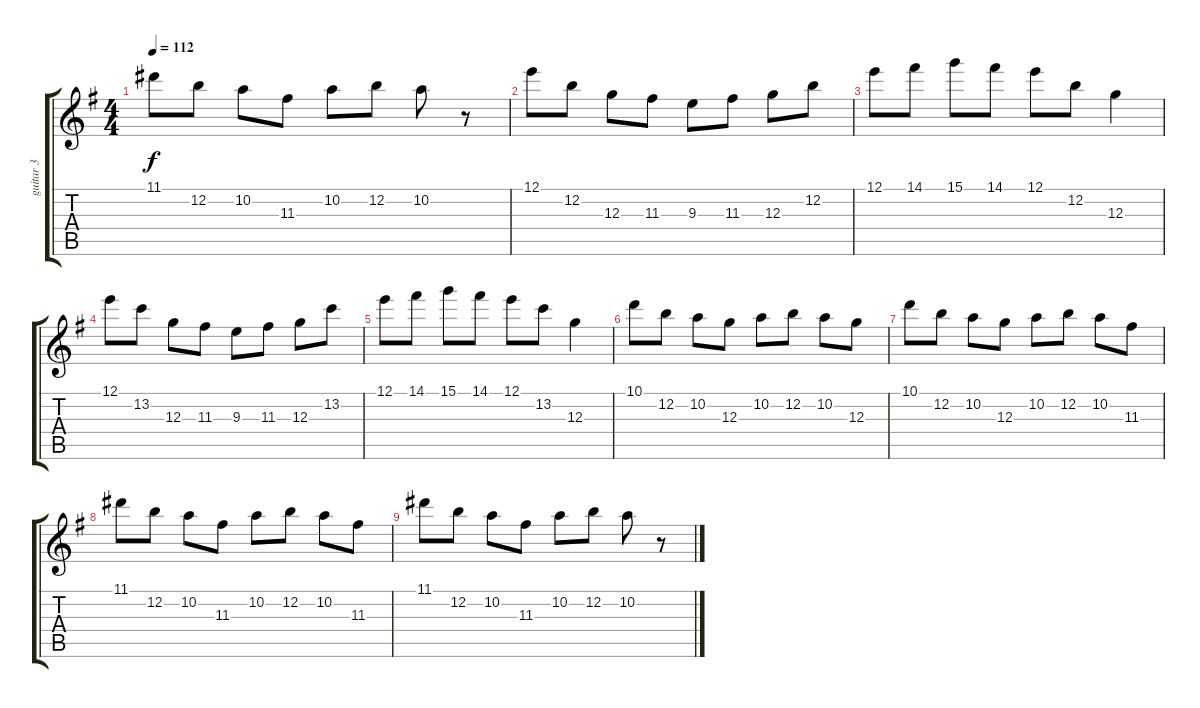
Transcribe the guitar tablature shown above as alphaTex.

\track ("guitar 3" "guitar 3") {instrument overdrivenguitar}
\staff {score tabs}
\tuning (E4 B3 G3 D3 A2 E2) {hide}
\ts (4 4)
\tempo 112
\clef g2
\ks g
11.1.8{dy f} 12.2.8 10.2.8 11.3.8 10.2.8 12.2.8 10.2.8 r.8 |
12.1.8 12.2.8 12.3.8 11.3.8 9.3.8 11.3.8 12.3.8 12.2.8 |
12.1.8 14.1.8 15.1.8 14.1.8 12.1.8 12.2.8 12.3.4 |
12.1.8 13.2.8 12.3.8 11.3.8 9.3.8 11.3.8 12.3.8 13.2.8 |
12.1.8 14.1.8 15.1.8 14.1.8 12.1.8 13.2.8 12.3.4 |
10.1.8 12.2.8 10.2.8 12.3.8 10.2.8 12.2.8 10.2.8 12.3.8 |
10.1.8 12.2.8 10.2.8 12.3.8 10.2.8 12.2.8 10.2.8 11.3.8 |
11.1.8 12.2.8 10.2.8 11.3.8 10.2.8 12.2.8 10.2.8 11.3.8 |
11.1.8 12.2.8 10.2.8 11.3.8 10.2.8 12.2.8 10.2.8 r.8
